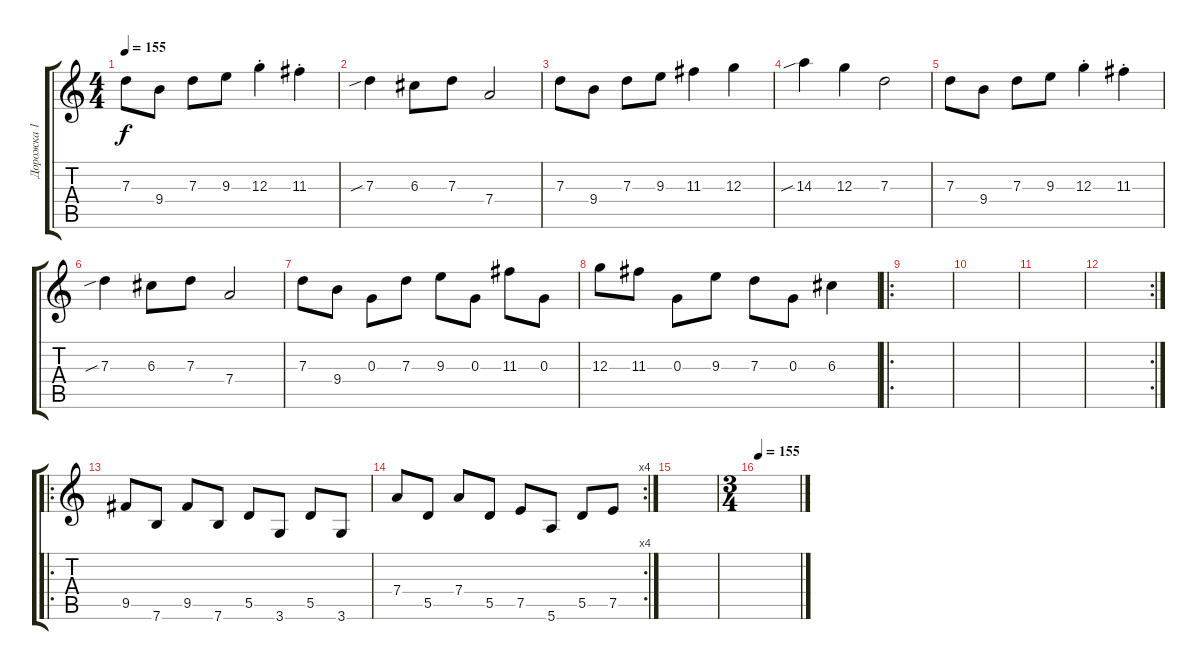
\track ("Дорожка 1" "Дорожка 1") {instrument distortionguitar}
\staff {score tabs}
\tuning (E4 B3 G3 D3 A2 E2) {hide}
\ts (4 4)
\tempo 155
\clef g2
\ks c
7.3.8{dy f} 9.4.8 7.3.8 9.3.8 12.3{st}.4 11.3{st}.4 |
7.3{sib}.4 6.3.8 7.3.8 7.4.2 |
7.3.8 9.4.8 7.3.8 9.3.8 11.3.4 12.3.4 |
14.3{sib}.4 12.3.4 7.3.2 |
7.3.8 9.4.8 7.3.8 9.3.8 12.3{st}.4 11.3{st}.4 |
7.3{sib}.4 6.3.8 7.3.8 7.4.2 |
7.3.8 9.4.8 0.3.8 7.3.8 9.3.8 0.3.8 11.3.8 0.3.8 |
12.3.8 11.3.8 0.3.8 9.3.8 7.3.8 0.3.8 6.3.4 |
\ro
|
|
|
\rc 2
|
\ro
9.5.8 7.6.8 9.5.8 7.6.8 5.5.8 3.6.8 5.5.8 3.6.8 |
\rc 4
7.4.8 5.5.8 7.4.8 5.5.8 7.5.8 5.6.8 5.5.8 7.5.8 |
|
\ts (3 4)
\tempo 155
